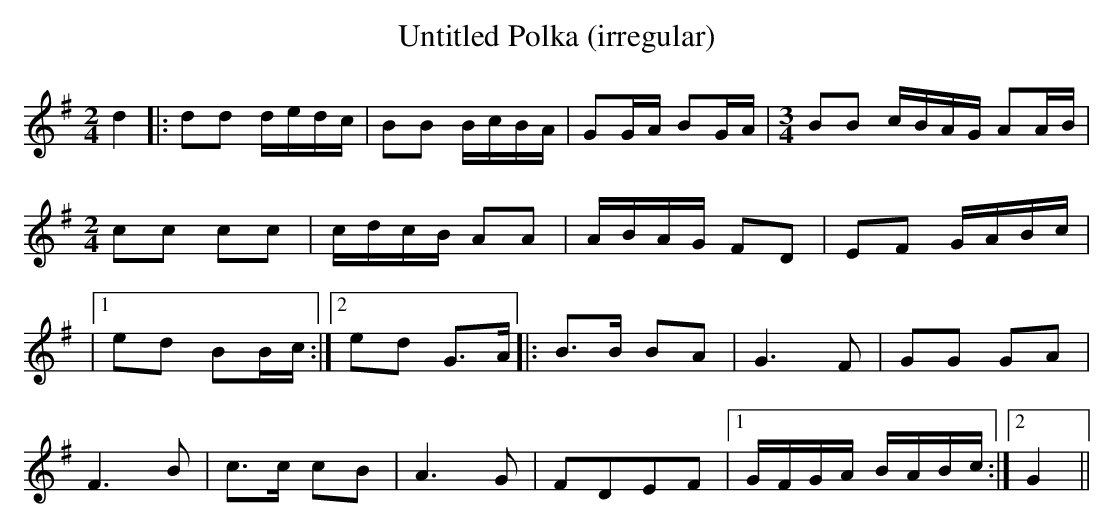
X:1
T:Untitled Polka (irregular)
M:2/4
L:1/16
K:G
d4 |: d2d2 dedc | B2B2 BcBA | G2GA B2GA |[M:3/4] B2B2 cBAG A2AB |
[M:2/4] c2c2 c2c2 | cdcB A2A2 | ABAG F2D2 | E2F2 GABc |
|1 e2d2 B2Bc :|2 e2d2 G3A |:[L:1/8] B>B BA | G3F | GG GA |
F3B | c>c cB | A3G | FDEF |1 G/F/G/A/ B/A/B/c/ :|2 G2 ||
